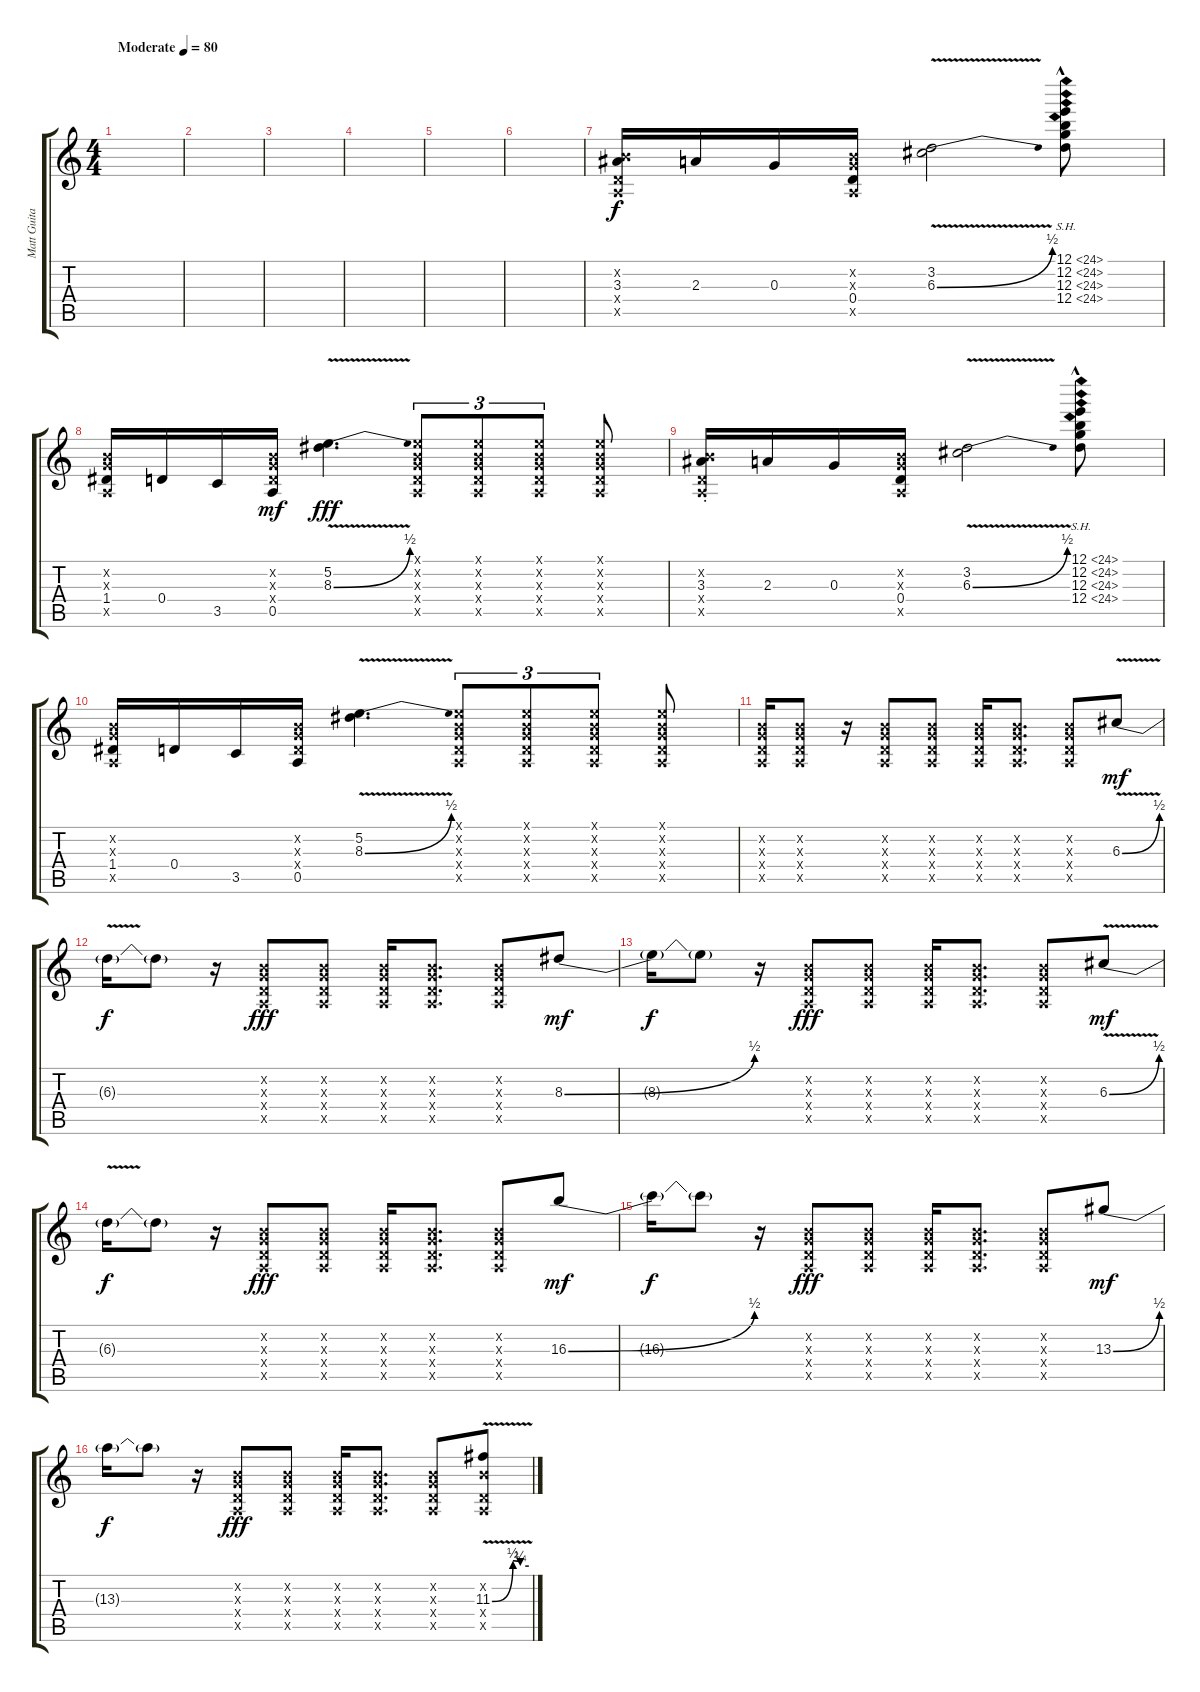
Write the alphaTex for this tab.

\track ("Matt Guitar" "Matt Guita") {instrument overdrivenguitar}
\staff {score tabs}
\tuning (E4 B3 G3 D3 A2 E2) {hide}
\ts (4 4)
\tempo (80 "Moderate")
\clef g2
\ks c
|
|
|
|
|
|
(0.2{x} 3.3{st} 0.4{x} 0.5{x}).16 2.3.16 0.3.16 (0.2{x} 0.3{x} 0.4 0.5{x}).16 (3.2 6.3{be (bend 0 0 60 2) v}).2 (12.1{sh 12 hac} 12.2{sh 12 hac} 12.3{sh 12 hac} 12.4{sh 12}).8 |
(0.2{x} 0.3{x} 1.4 0.5{x}).16 0.4.16 3.5.16 (0.2{x} 0.3{x} 0.4{x} 0.5).16{dy mf} (5.2 8.3{be (bend 0 0 60 2) v}).4{d dy fff} (0.1{x} 0.2{x} 0.3{x} 0.4{x} 0.5{x}).8{tu (3 2)} (0.1{x} 0.2{x} 0.3{x} 0.4{x} 0.5{x}).8{tu (3 2)} (0.1{x} 0.2{x} 0.3{x} 0.4{x} 0.5{x}).8{tu (3 2)} (0.1{x} 0.2{x} 0.3{x} 0.4{x} 0.5{x}).8 |
(0.2{x} 3.3{st} 0.4{x} 0.5{x}).16 2.3.16 0.3.16 (0.2{x} 0.3{x} 0.4 0.5{x}).16 (3.2 6.3{be (bend 0 0 60 2) v}).2 (12.1{sh 12 hac} 12.2{sh 12 hac} 12.3{sh 12 hac} 12.4{sh 12}).8 |
(0.2{x} 0.3{x} 1.4 0.5{x}).16 0.4.16 3.5.16 (0.2{x} 0.3{x} 0.4{x} 0.5).16 (5.2 8.3{be (bend 0 0 60 2) v}).4{d} (0.1{x} 0.2{x} 0.3{x} 0.4{x} 0.5{x}).8{tu (3 2)} (0.1{x} 0.2{x} 0.3{x} 0.4{x} 0.5{x}).8{tu (3 2)} (0.1{x} 0.2{x} 0.3{x} 0.4{x} 0.5{x}).8{tu (3 2)} (0.1{x} 0.2{x} 0.3{x} 0.4{x} 0.5{x}).8 |
(0.2{x} 0.3{x} 0.4{x} 0.5{x}).16 (0.2{x} 0.3{x} 0.4{x} 0.5{x}).8 r.16 (0.2{x} 0.3{x} 0.4{x} 0.5{x}).8 (0.2{x} 0.3{x} 0.4{x} 0.5{x}).8 (0.2{x} 0.3{x} 0.4{x} 0.5{x}).16 (0.2{x} 0.3{x} 0.4{x} 0.5{x}).8{d} (0.2{x} 0.3{x} 0.4{x} 0.5{x}).8 6.3{be (bend 0 0 60 2) v}.8{dy mf} |
6.3{t}.16{dy f} 6.3{t}.8 r.16 (0.2{x} 0.3{x} 0.4{x} 0.5{x}).8{dy fff} (0.2{x} 0.3{x} 0.4{x} 0.5{x}).8 (0.2{x} 0.3{x} 0.4{x} 0.5{x}).16 (0.2{x} 0.3{x} 0.4{x} 0.5{x}).8{d} (0.2{x} 0.3{x} 0.4{x} 0.5{x}).8 8.3{be (bend 0 0 60 2)}.8{dy mf} |
8.3{t}.16{dy f} 8.3{t}.8 r.16 (0.2{x} 0.3{x} 0.4{x} 0.5{x}).8{dy fff} (0.2{x} 0.3{x} 0.4{x} 0.5{x}).8 (0.2{x} 0.3{x} 0.4{x} 0.5{x}).16 (0.2{x} 0.3{x} 0.4{x} 0.5{x}).8{d} (0.2{x} 0.3{x} 0.4{x} 0.5{x}).8 6.3{be (bend 0 0 60 2) v}.8{dy mf} |
6.3{t}.16{dy f} 6.3{t}.8 r.16 (0.2{x} 0.3{x} 0.4{x} 0.5{x}).8{dy fff} (0.2{x} 0.3{x} 0.4{x} 0.5{x}).8 (0.2{x} 0.3{x} 0.4{x} 0.5{x}).16 (0.2{x} 0.3{x} 0.4{x} 0.5{x}).8{d} (0.2{x} 0.3{x} 0.4{x} 0.5{x}).8 16.3{be (bend 0 0 60 2)}.8{dy mf} |
16.3{t}.16{dy f} 16.3{t}.8 r.16 (0.2{x} 0.3{x} 0.4{x} 0.5{x}).8{dy fff} (0.2{x} 0.3{x} 0.4{x} 0.5{x}).8 (0.2{x} 0.3{x} 0.4{x} 0.5{x}).16 (0.2{x} 0.3{x} 0.4{x} 0.5{x}).8{d} (0.2{x} 0.3{x} 0.4{x} 0.5{x}).8 13.3{be (bend 0 0 60 2)}.8{dy mf} |
13.3{t}.16{dy f} 13.3{t}.8 r.16 (0.2{x} 0.3{x} 0.4{x} 0.5{x}).8{dy fff} (0.2{x} 0.3{x} 0.4{x} 0.5{x}).8 (0.2{x} 0.3{x} 0.4{x} 0.5{x}).16 (0.2{x} 0.3{x} 0.4{x} 0.5{x}).8{d} (0.2{x} 0.3{x} 0.4{x} 0.5{x}).8 (0.2{x} 11.3{be (custom 0 0 34 2 46 1 60 1) v} 0.4{x} 0.5{x}).8
